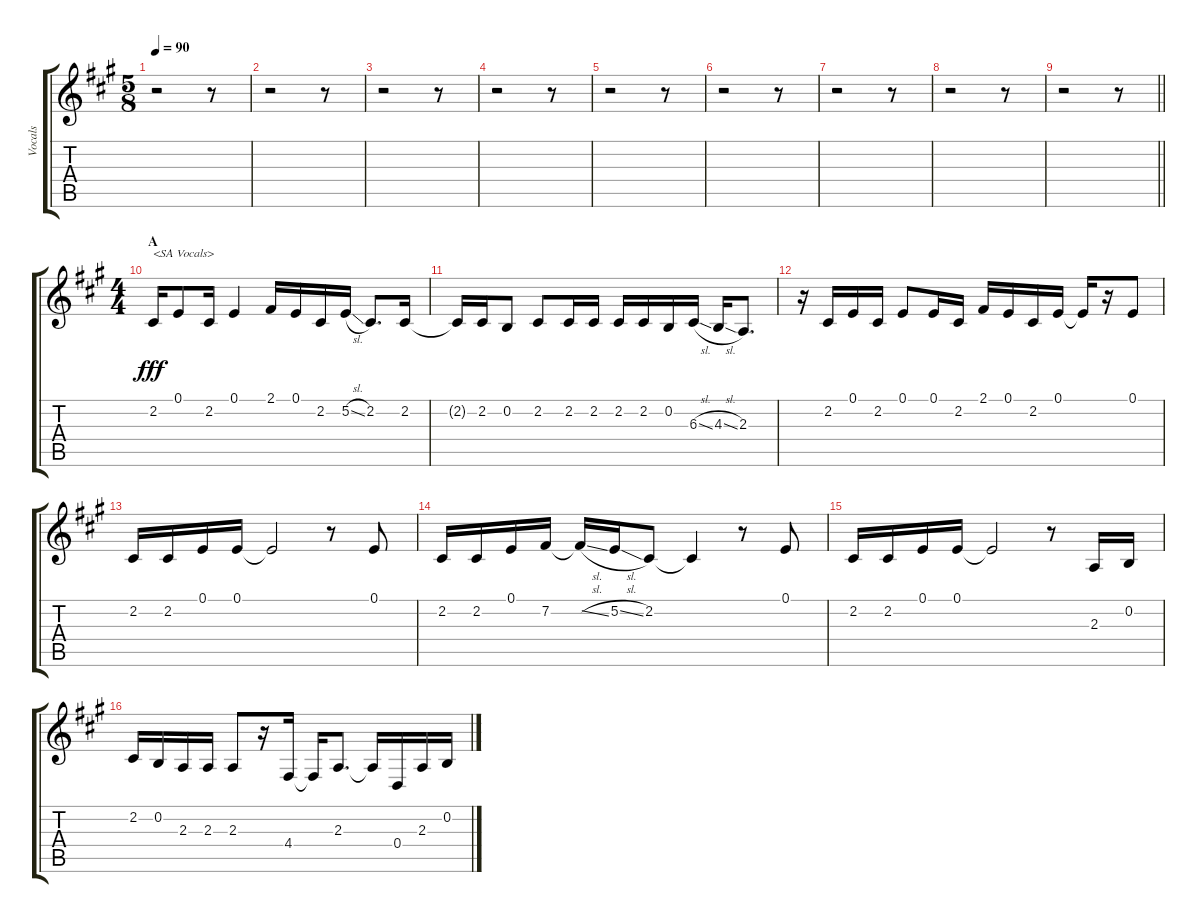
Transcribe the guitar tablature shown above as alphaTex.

\track ("Vocals" "Vocals") {instrument voiceoohs}
\staff {score tabs}
\tuning (E4 B3 G3 D3 A2 E2) {hide}
\ts (5 8)
\tempo 90
\clef g2
\ks a
r.2{dy fff} r.8 |
r.2 r.8 |
r.2 r.8 |
r.2 r.8 |
r.2 r.8 |
r.2 r.8 |
r.2 r.8 |
r.2 r.8 |
\barLineRight lightlight
r.2 r.8 |
\ts (4 4)
\section ("" "A")
2.2.16{txt "<SA Vocals>"} 0.1.8 2.2.16 0.1.4 2.1.16 0.1.16 2.2.16 5.2{sl}.16 2.2.8{d} 2.2.16 |
2.2{t}.16 2.2.16 0.2.8 2.2.8 2.2.16 2.2.16 2.2.16 2.2.16 0.2.16 6.3{sl}.16 4.3{sl}.16 2.3.8{d} |
r.16 2.2.16 0.1.16 2.2.16 0.1.8 0.1.16 2.2.16 2.1.16 0.1.16 2.2.16 0.1.16 0.1{t}.16 r.16 0.1.8 |
2.2.16 2.2.16 0.1.16 0.1.16 0.1{t}.2 r.8 0.1.8 |
2.2.16 2.2.16 0.1.16 7.2.16 7.2{sl t}.16 5.2{sl}.16 2.2.8 2.2{t}.4 r.8 0.1.8 |
2.2.16 2.2.16 0.1.16 0.1.16 0.1{t}.2 r.8 2.3.16 0.2.16 |
2.2.16 0.2.16 2.3.16 2.3.16 2.3.8 r.16 4.4.16 4.4{t}.16 2.3.8{d} 2.3{t}.16 0.4.16 2.3.16 0.2.16
